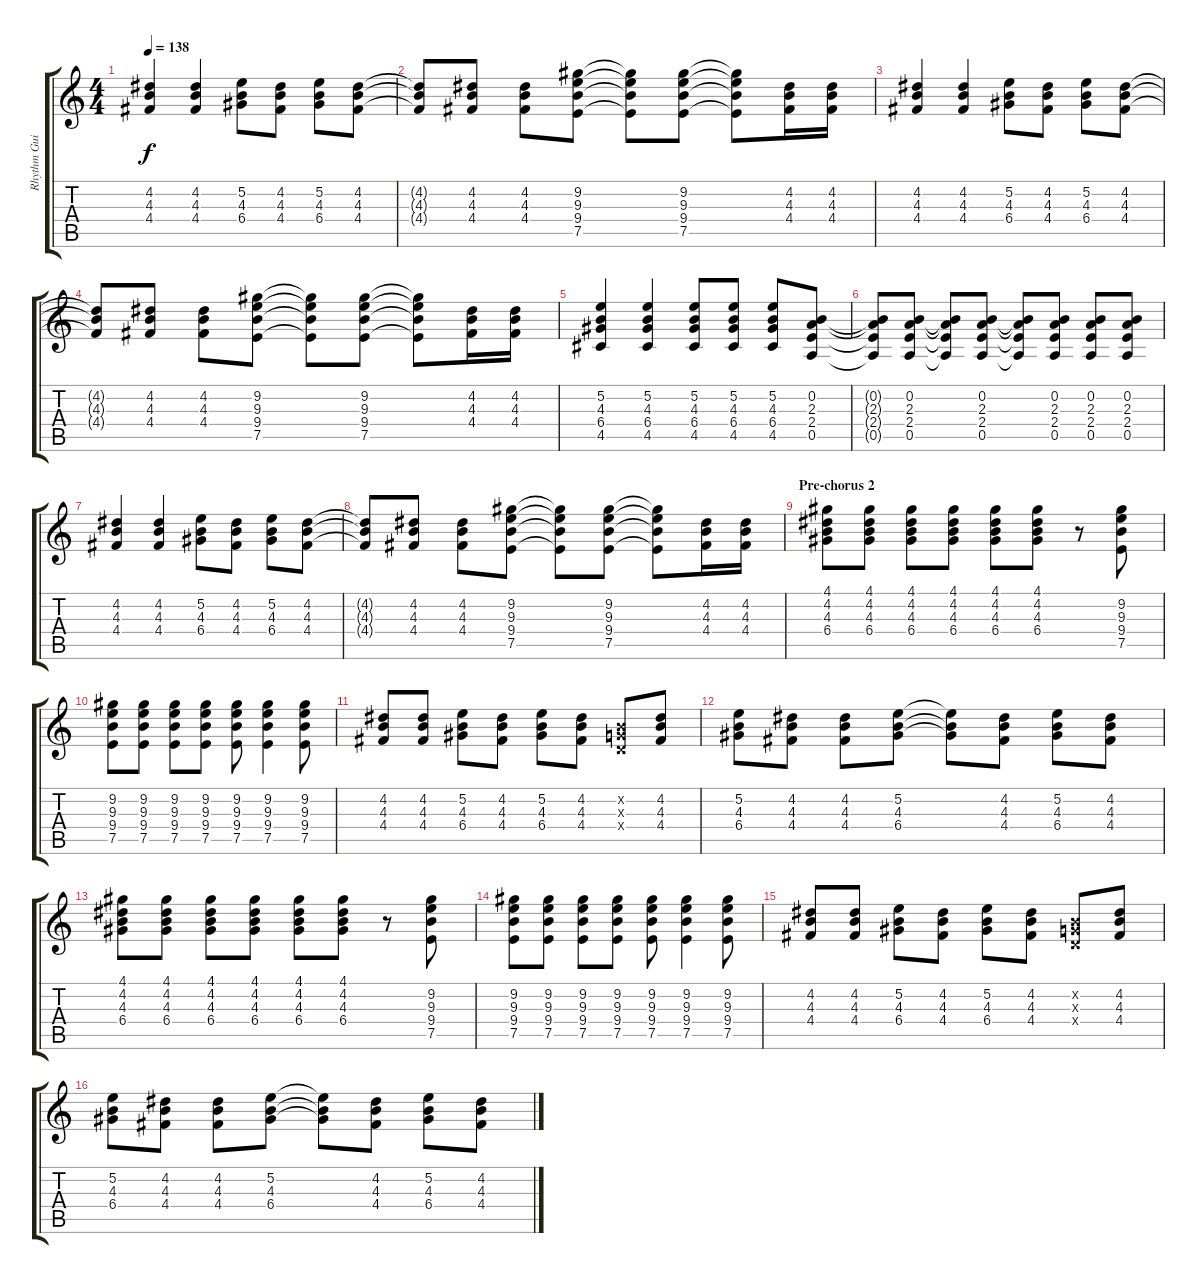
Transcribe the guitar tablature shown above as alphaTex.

\track ("Rhythm Guitar 1" "Rhythm Gui") {instrument overdrivenguitar}
\staff {score tabs}
\tuning (E4 B3 G3 D3 A2 E2) {hide}
\ts (4 4)
\tempo 138
\clef g2
\ks c
(4.2 4.3 4.4).4{dy f} (4.2 4.3 4.4).4 (5.2 4.3 6.4).8 (4.2 4.3 4.4).8 (5.2 4.3 6.4).8 (4.2 4.3 4.4).8 |
(4.2{t} 4.3{t} 4.4{t}).8 (4.2 4.3 4.4).8 (4.2 4.3 4.4).8 (9.2 9.3 9.4 7.5).8 (9.2{t} 9.3{t} 9.4{t} 7.5{t}).8 (9.2 9.3 9.4 7.5).8 (9.2{t} 9.3{t} 9.4{t} 7.5{t}).8 (4.2 4.3 4.4).16 (4.2 4.3 4.4).16 |
(4.2 4.3 4.4).4 (4.2 4.3 4.4).4 (5.2 4.3 6.4).8 (4.2 4.3 4.4).8 (5.2 4.3 6.4).8 (4.2 4.3 4.4).8 |
(4.2{t} 4.3{t} 4.4{t}).8 (4.2 4.3 4.4).8 (4.2 4.3 4.4).8 (9.2 9.3 9.4 7.5).8 (9.2{t} 9.3{t} 9.4{t} 7.5{t}).8 (9.2 9.3 9.4 7.5).8 (9.2{t} 9.3{t} 9.4{t} 7.5{t}).8 (4.2 4.3 4.4).16 (4.2 4.3 4.4).16 |
(5.2 4.3 6.4 4.5).4 (5.2 4.3 6.4 4.5).4 (5.2 4.3 6.4 4.5).8 (5.2 4.3 6.4 4.5).8 (5.2 4.3 6.4 4.5).8 (0.2 2.3 2.4 0.5).8 |
(0.2{t} 2.3{t} 2.4{t} 0.5{t}).8 (0.2 2.3 2.4 0.5).8 (0.2{t} 2.3{t} 2.4{t} 0.5{t}).8 (0.2 2.3 2.4 0.5).8 (0.2{t} 2.3{t} 2.4{t} 0.5{t}).8 (0.2 2.3 2.4 0.5).8 (0.2 2.3 2.4 0.5).8 (0.2 2.3 2.4 0.5).8 |
(4.2 4.3 4.4).4 (4.2 4.3 4.4).4 (5.2 4.3 6.4).8 (4.2 4.3 4.4).8 (5.2 4.3 6.4).8 (4.2 4.3 4.4).8 |
(4.2{t} 4.3{t} 4.4{t}).8 (4.2 4.3 4.4).8 (4.2 4.3 4.4).8 (9.2 9.3 9.4 7.5).8 (9.2{t} 9.3{t} 9.4{t} 7.5{t}).8 (9.2 9.3 9.4 7.5).8 (9.2{t} 9.3{t} 9.4{t} 7.5{t}).8 (4.2 4.3 4.4).16 (4.2 4.3 4.4).16 |
\section ("" "Pre-chorus 2")
(4.1 4.2 4.3 6.4).8 (4.1 4.2 4.3 6.4).8 (4.1 4.2 4.3 6.4).8 (4.1 4.2 4.3 6.4).8 (4.1 4.2 4.3 6.4).8 (4.1 4.2 4.3 6.4).8 r.8 (9.2 9.3 9.4 7.5).8 |
(9.2 9.3 9.4 7.5).8 (9.2 9.3 9.4 7.5).8 (9.2 9.3 9.4 7.5).8 (9.2 9.3 9.4 7.5).8 (9.2 9.3 9.4 7.5).8 (9.2 9.3 9.4 7.5).4 (9.2 9.3 9.4 7.5).8 |
(4.2 4.3 4.4).8 (4.2 4.3 4.4).8 (5.2 4.3 6.4).8 (4.2 4.3 4.4).8 (5.2 4.3 6.4).8 (4.2 4.3 4.4).8 (0.2{x} 0.3{x} 0.4{x}).8 (4.2 4.3 4.4).8 |
(5.2 4.3 6.4).8 (4.2 4.3 4.4).8 (4.2 4.3 4.4).8 (5.2 4.3 6.4).8 (5.2{t} 4.3{t} 6.4{t}).8 (4.2 4.3 4.4).8 (5.2 4.3 6.4).8 (4.2 4.3 4.4).8 |
(4.1 4.2 4.3 6.4).8 (4.1 4.2 4.3 6.4).8 (4.1 4.2 4.3 6.4).8 (4.1 4.2 4.3 6.4).8 (4.1 4.2 4.3 6.4).8 (4.1 4.2 4.3 6.4).8 r.8 (9.2 9.3 9.4 7.5).8 |
(9.2 9.3 9.4 7.5).8 (9.2 9.3 9.4 7.5).8 (9.2 9.3 9.4 7.5).8 (9.2 9.3 9.4 7.5).8 (9.2 9.3 9.4 7.5).8 (9.2 9.3 9.4 7.5).4 (9.2 9.3 9.4 7.5).8 |
(4.2 4.3 4.4).8 (4.2 4.3 4.4).8 (5.2 4.3 6.4).8 (4.2 4.3 4.4).8 (5.2 4.3 6.4).8 (4.2 4.3 4.4).8 (0.2{x} 0.3{x} 0.4{x}).8 (4.2 4.3 4.4).8 |
(5.2 4.3 6.4).8 (4.2 4.3 4.4).8 (4.2 4.3 4.4).8 (5.2 4.3 6.4).8 (5.2{t} 4.3{t} 6.4{t}).8 (4.2 4.3 4.4).8 (5.2 4.3 6.4).8 (4.2 4.3 4.4).8
